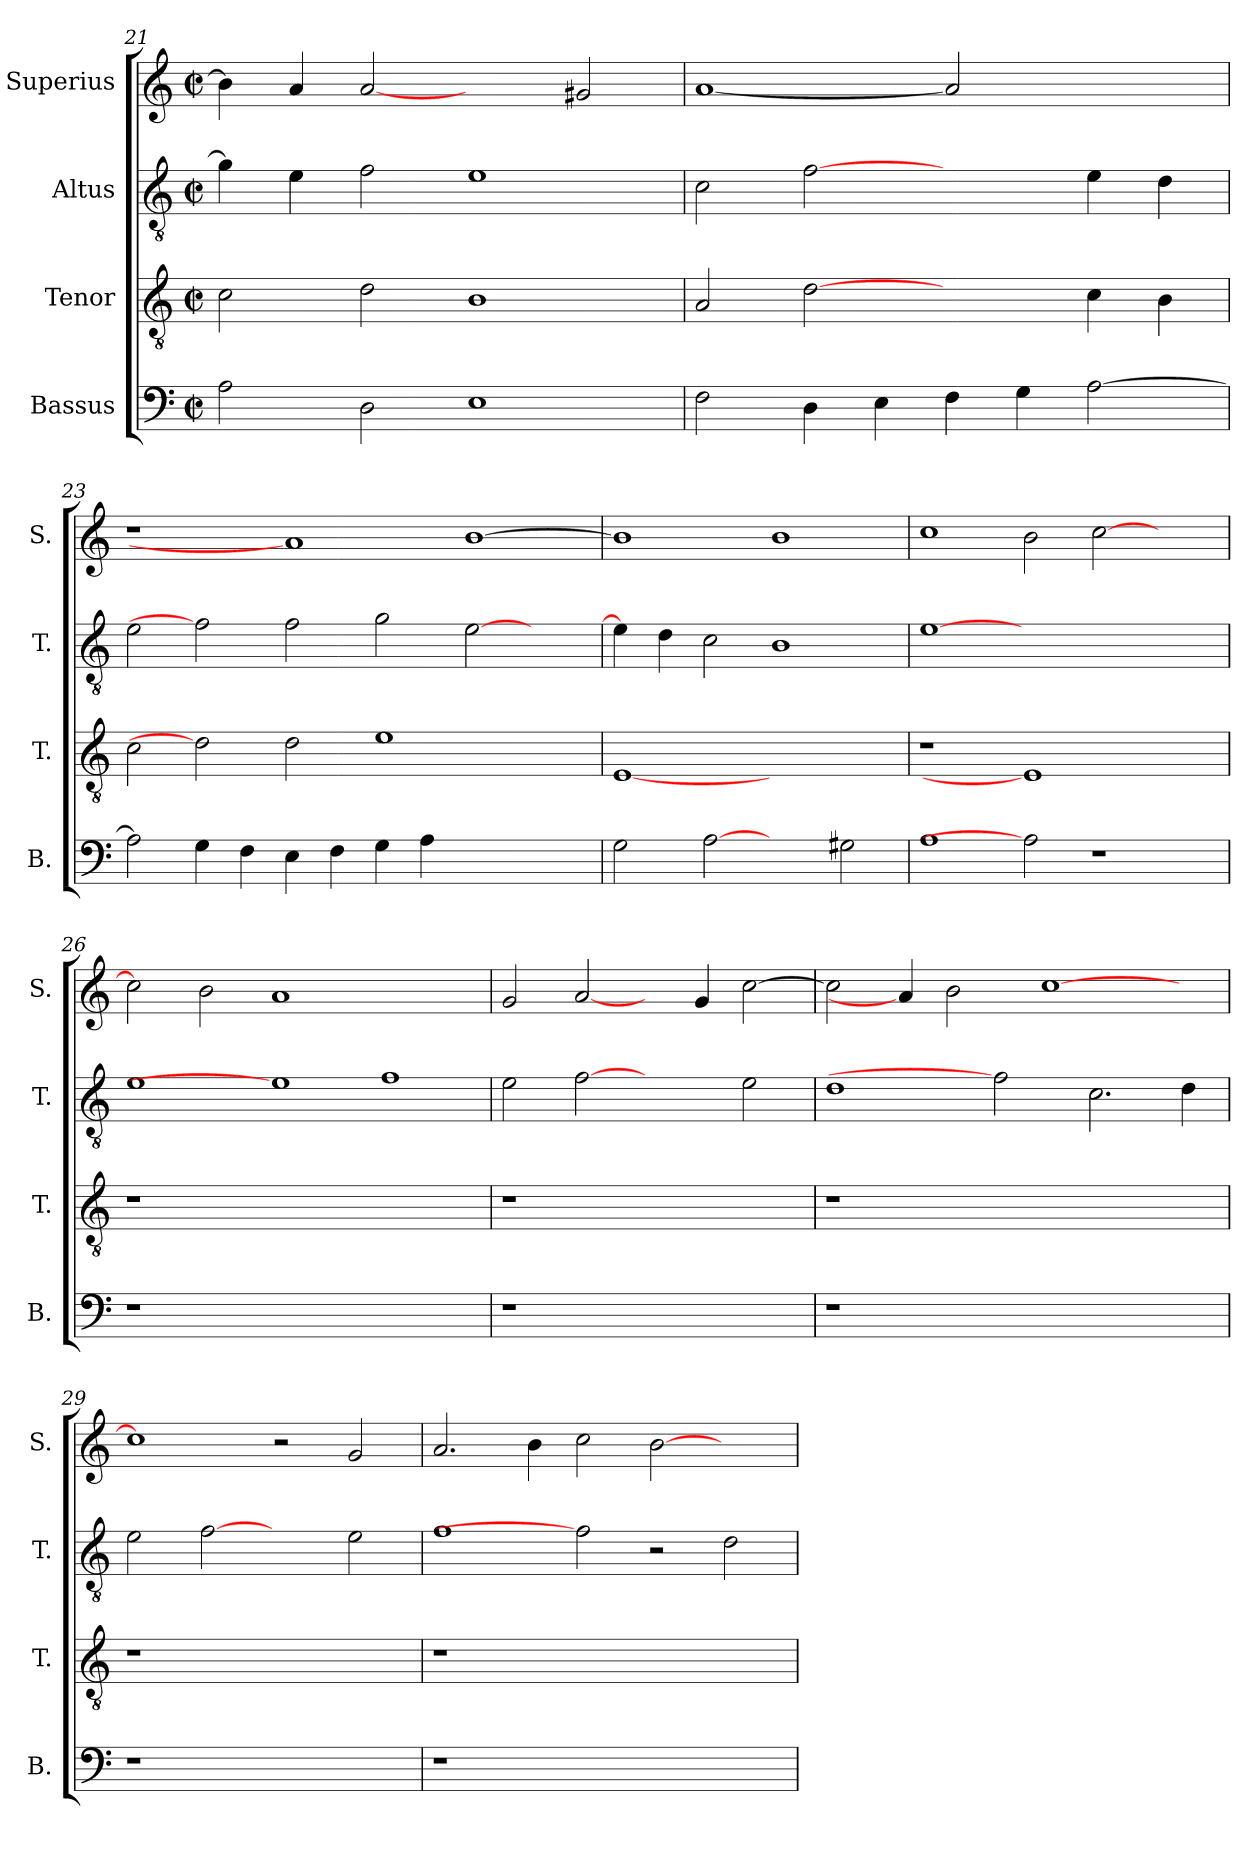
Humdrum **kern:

**kern	**kern	**kern	**kern
*part4	*part3	*part2	*part1
*staff4	*staff3	*staff2	*staff1
*I"Bassus	*I"Tenor	*I"Altus	*I"Superius
*I'B.	*I'T.	*I'T.	*I'S.
!!LO:PB:g=z
*clefF4	*clefGv2	*clefGv2	*clefG2
*	*ITrd7c12	*ITrd7c12	*
*k[]	*k[]	*k[]	*k[]
*C:	*C:	*C:	*C:
*M2/2	*M2/2	*M2/2	*M2/2
*met(c|)	*met(c|)	*met(c|)	*met(c|)
=21	=21	=21	=21
2Ai\	2Ci\	4Gi\]	4bi\]
.	.	4Ei\	4ai/
2Di\	2Di\	2Fi\	[2ai
1Ei	1BBi	1Ei	2ryy
.	.	.	2g#Xi/
=22	=22	=22	=22
2Fi\	2AAi/	2Ci\	[1ai
4Di\	[2Di	[2Fi	.
4Ei\	.	.	.
4Fi\	2ryy	2ryy	2ai]
4Gi\	.	.	.
[>2Ai\	4Ci\	4Ei\	2ryy
.	4BBi\	4Di\	.
=23	=23	=23	=23
2Ai\]	2Ci\	2Ei\	1r
4Gi\	2Di]	2Fi]	.
4Fi\	.	.	.
4Ei\	2Di\	2Fi\	1ai]
4Fi\	.	.	.
4Gi\	1Ei	2Gi\	.
4Ai\	.	.	.
1ryy	.	[>2Ei\	[>1bi
.	2ryy	2ryy	.
=24	=24	=24	=24
2Gi\	[1EEi	4Ei\]	1bi]
.	.	4Di\	.
[2Ai	.	2Ci\	.
2ryy	1ryy	1BBi	1bi
2G#Xi\	.	.	.
=25	=25	=25	=25
!	!LO:N:vis=1	!	!
1Ai	1r	[1Ei	1cci
2Ai]	1EEi]	1.ryy	2bi\
1r	.	.	[>2cci\
.	2ryy	.	2ryy
!!LO:LB:g=z
=26	=26	=26	=26
!LO:N:vis=1	!LO:N:vis=1	!	!
1r	1r	1Ei	2cci\]
.	.	.	2bi\
0ryy	0ryy	1Ei]	1ai
.	.	1Fi	1ryy
=27	=27	=27	=27
!LO:N:vis=1	!LO:N:vis=1	!	!
1r	1r	2Ei\	2gi/
.	.	[2Fi	[2ai/
1ryy	1ryy	2ryy	4ryy
.	.	.	4gi/
.	.	2Ei\	[>2cci\
=28	=28	=28	=28
!LO:N:vis=1	!LO:N:vis=1	!	!
1r	1r	1Di	2cci\]
.	.	.	4ai/]
.	.	.	2bi\
1.ryy	1.ryy	2Fi]	.
.	.	.	[>1cci
.	.	2.Ci\	.
.	.	4Di\	4ryy
=29	=29	=29	=29
!LO:N:vis=1	!LO:N:vis=1	!	!
1r	1r	2Ei\	1cci]
.	.	[2Fi	.
1ryy	1ryy	2ryy	2r
.	.	2Ei\	2gi/
=30	=30	=30	=30
!LO:N:vis=1	!LO:N:vis=1	!	!
1r	1r	1Fi	2.ai/
.	.	.	4bi\
1.ryy	1.ryy	2Fi]	2cci\
.	.	2r	[>2bi\
.	.	2Di\	2ryy
=	=	=	=
*-	*-	*-	*-
